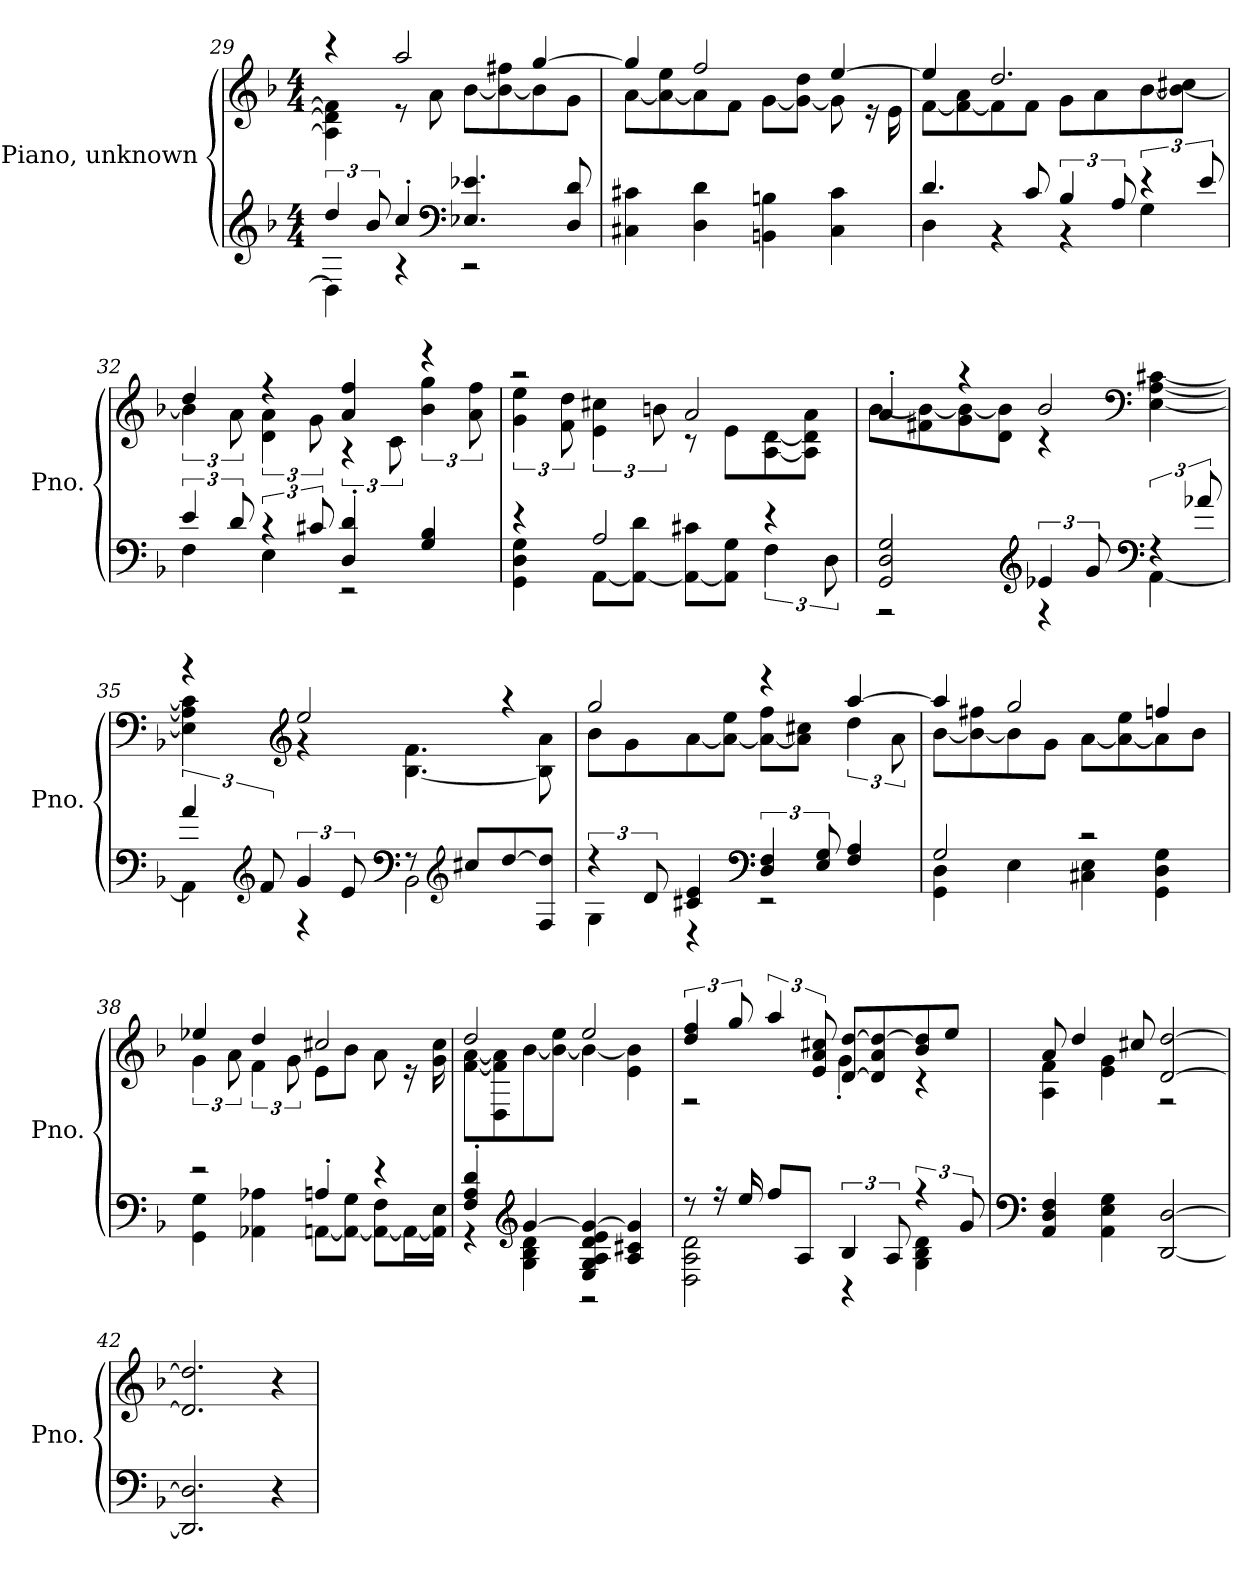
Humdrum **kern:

**kern	**kern
*part1	*part1
*staff2	*staff1
*I"Piano, unknown	*
*I'Pno.	*
*clefG2	*clefG2
*k[b-]	*k[b-]
*M4/4	*M4/4
=29	=29
*^	*^
6dd/	4D\]	4r	4A\] 4d\] 4f#\]
12b-/	.	.	.
4cc'/	4r	2aa/	8r
.	.	.	8a\
*clefF4	*	*	*
4.E-X/ 4.e-X/	2r	.	[8b-\L
.	.	.	8b-\_ 8ff#X\
.	.	[4gg/	8b-\]
8D/ 8d/	.	.	8g\J
*v	*v	*	*
!!LO:LB:g=z	!!
=30	=30	=30
4C#X\ 4c#X\	4gg/]	[8a\L
.	.	8a\_ 8ee\
4D\ 4d\	2ff/	8a\]
.	.	8f\J
4BBn\ 4Bn\	.	[8g\L
.	.	8g\_ 8dd\J
4C#\ 4c#\	[4ee/	8g\]
.	.	16r
.	.	16e\
=31	=31	=31
*^	*	*
4.d/	4D\	4ee/]	[8f\L
.	.	.	8f\_ 8a\
.	4r	2.dd/	8f\]
8c/	.	.	8f\J
6B-/	4r	.	8g\L
.	.	.	8a\
12A/	.	.	.
6r	4G\	.	[8b-\
.	.	.	8b-\_ 8cc#X\J
12e/	.	.	.
=32	=32	=32	=32
6e/	4F\	4dd/	6b-\]
12d/	.	.	12a\
6r	4E\	4r	6d\ 6a\
12c#X/	.	.	12g\
4D/' 4d/'	2r	4a/ 4ff/	6r
.	.	.	12c\
4G/ 4B-/	.	4r	6b-\ 6gg\
.	.	.	12a\ 12ff\
!!LO:PB:g=z	!!
=33	=33	=33	=33
4r	4GG\ 4D\ 4G\	2r	6g\ 6ee\
.	.	.	12f\ 12dd\
2A/	[8AA\L	.	6e\ 6cc#X\
.	8AA\_ 8d\J	.	.
.	.	.	12bn\
.	8AA\_ 8c#X\L	2a/	8r
.	8AA\] 8G\J	.	8e\L
4r	6F\	.	[8A\ [8d\
.	.	.	8A\] 8d\] 8a\J
.	12D\	.	.
=34	=34	=34	=34
2GG/ 2D/ 2G/	2r	4a'/	[8b-\L
.	.	.	8f#X\ 8b-\_
.	.	4r	8g\ 8b-\_
.	.	.	8d\ 8b-\]J
*clefG2	*	*	*
6e-X/	4r	2b-/	4r
12g/	.	.	.
*clefF4	*	*clefF4	*
6r	[4AA\	.	[4E\ [4A\ [4c#X\
12a-X/	.	.	.
!!LO:LB:g=z	!!
=35	=35	=35	=35
6a/	4AA\]	4r	4E\] 4A\] 4c#\]
*clefG2	*	*	*
12f/	.	.	.
*	*	*clefG2	*
6g/	4r	2ee/	4r
12e/	.	.	.
*clefF4	*	*	*
8r	2BB-\	.	[4.B-\ 4.f\
*clefG2	*	*	*
8cc#X/L	.	.	.
[8dd/	.	4r	.
8F/ 8dd/]J	.	.	8B-\] 8a\
=36	=36	=36	=36
6r	4G\	2gg/	8b-\L
.	.	.	8g\
12d/	.	.	.
4c#X/ 4e/	4r	.	[8a\
.	.	.	8a\_ 8ee\J
*clefF4	*	*	*
6D/ 6F/	2r	4r	8a\_ 8ff\L
.	.	.	8a\] 8cc#X\J
12E/ 12G/	.	.	.
4F/ 4A/	.	[4aa/	6dd\
.	.	.	12a\
=37	=37	=37	=37
2G/	4GG\ 4D\	4aa/]	[8b-\L
.	.	.	8b-\_ 8ff#X\
.	4E\	2gg/	8b-\]
.	.	.	8g\J
2r	4C#X\ 4E\	.	[8a\L
.	.	.	8a\_ 8ee\
.	4GG\ 4D\ 4G\	4ffn/	8a\]
.	.	.	8b-\J
!!LO:LB:g=z	!!
=38	=38	=38	=38
2r	4GG\ 4G\	4ee-X/	6g\
.	.	.	12a\
.	4AA-X\ 4A-X\	4dd/	6f\
.	.	.	12g\
4An'/	[8AAn\L	2cc#X/	8e\L
.	8AA\_ 8G\J	.	8b-\J
4r	8AA\_ 8F\L	.	8a\
.	16AA\L_	.	16r
.	16AA\] 16E\JJ	.	16g\ 16cc#\
=39	=39	=39	=39
4F/' 4A/' 4d/'	4r	2dd/	[8f\ [8a\L
.	.	.	8D\ 8f\] 8a\]
*clefG2	*	*	*
[4g/	4G\ 4B-\ 4d\	.	[8b-\
.	.	.	8b-\_ 8ee\J
4E/ 4G/ 4A/ 4d/ 4e/ 4g/_	2r	2ee/	4b-\_
4A/ 4c#X/ 4g/]	.	.	4e\ 4b-\]
=40	=40	=40	=40
8r	2D\ 2A\ 2d\	6dd/ 6ff/	2r
16r	.	.	.
.	.	12gg/	.
16ee/	.	.	.
8ff/L	.	6aa/	.
8A/J	.	.	.
.	.	12e/ 12a/ 12cc#X/	.
6B-/	4r	[8d/ [8dd/L	4g'\
.	.	8d/] 8a/ 8dd/_	.
12A/	.	.	.
6r	4G\ 4B-\ 4d\	8b-/ 8dd/]	4r
.	.	8ee/J	.
12g/	.	.	.
*v	*v	*	*
!!LO:LB:g=z	!!
=41	=41	=41
*clefF4	*	*
4AA/ 4D/ 4F/	8a/	4A\ 4f\
.	4dd/	.
4AA\ 4E\ 4G\	.	4e\ 4g\
.	8cc#X/	.
[2DD/ [2D/	[2d/ [2dd/	2r
*	*v	*v
=42	=42
2.DD/] 2.D/]	2.d/] 2.dd/]
4r	4r
=	=
*-	*-
